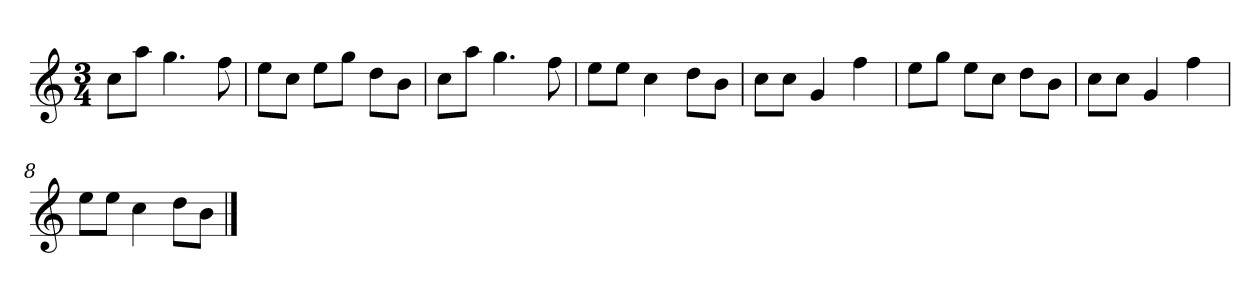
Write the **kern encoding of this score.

**kern
*part1
*staff1
*clefG2
*k[]
*C:
*M3/4
=
8cc\L
8aa\J
4.gg
8ff
=2
8ee\L
8cc\J
8ee\L
8gg\J
8dd\L
8b\J
=3
8cc\L
8aa\J
4.gg
8ff
=4
8ee\L
8ee\J
4cc
8dd\L
8b\J
=5y
8cc\L
8cc\J
4g
4ff
=6
8ee\L
8gg\J
8ee\L
8cc\J
8dd\L
8b\J
=7
8cc\L
8cc\J
4g
4ff
=8
8ee\L
8ee\J
4cc
8dd\L
8b\J
==
*-
